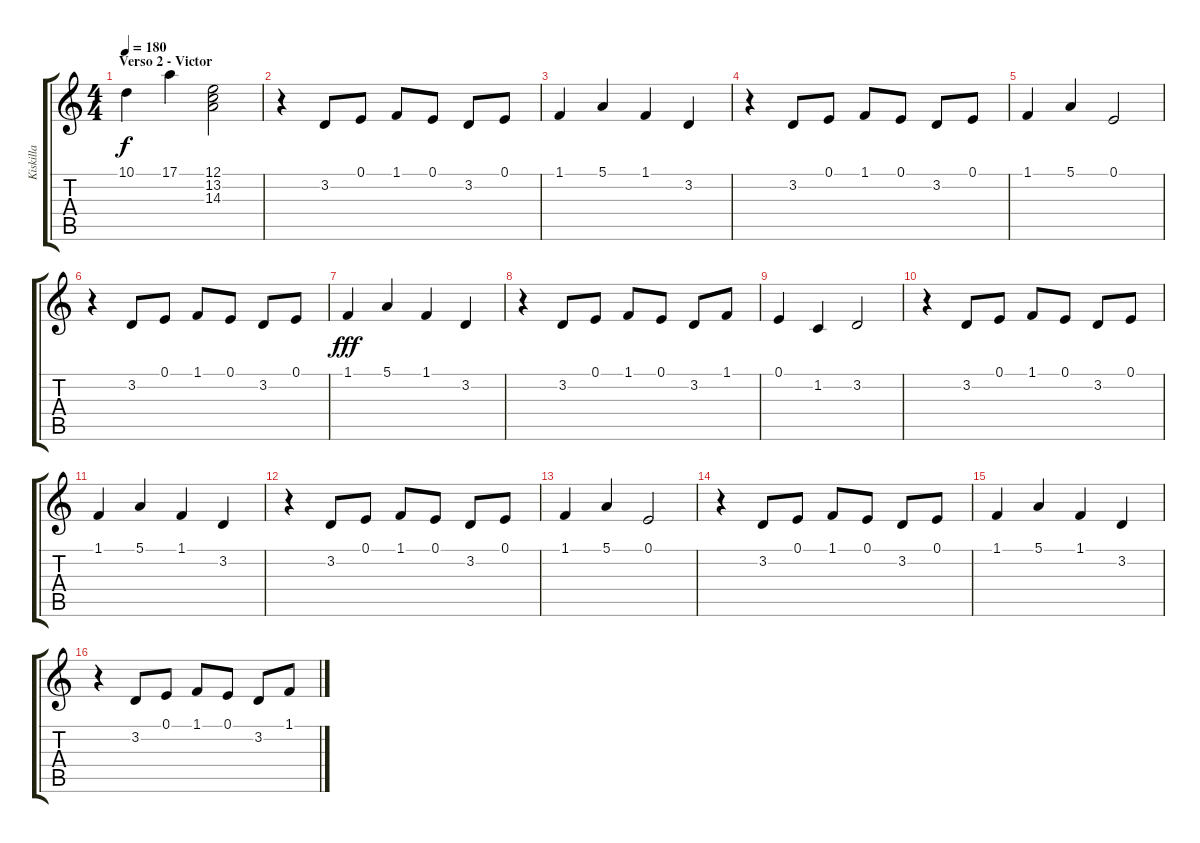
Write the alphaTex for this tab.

\track ("Kiskilla" "Kiskilla") {instrument acousticgrandpiano}
\staff {score tabs}
\tuning (E4 B3 G3 D3 A2 E2) {hide}
\ts (4 4)
\section ("" "Verso 2 - Victor")
\tempo 180
\clef g2
\ks c
10.1.4{dy f} 17.1.4 (12.1 13.2 14.3).2 |
r.4{volume 14} 3.2.8 0.1.8 1.1.8 0.1.8 3.2.8 0.1.8 |
1.1.4 5.1.4 1.1.4 3.2.4 |
r.4 3.2.8 0.1.8 1.1.8 0.1.8 3.2.8 0.1.8 |
1.1.4 5.1.4 0.1.2 |
r.4 3.2.8 0.1.8 1.1.8 0.1.8 3.2.8 0.1.8 |
1.1.4{dy fff} 5.1.4 1.1.4 3.2.4 |
r.4 3.2.8 0.1.8 1.1.8 0.1.8 3.2.8 1.1.8 |
0.1.4 1.2.4 3.2.2 |
r.4 3.2.8 0.1.8 1.1.8 0.1.8 3.2.8 0.1.8 |
1.1.4 5.1.4 1.1.4 3.2.4 |
r.4 3.2.8 0.1.8 1.1.8 0.1.8 3.2.8 0.1.8 |
1.1.4 5.1.4 0.1.2 |
r.4 3.2.8 0.1.8 1.1.8 0.1.8 3.2.8 0.1.8 |
1.1.4 5.1.4 1.1.4 3.2.4 |
r.4 3.2.8 0.1.8 1.1.8 0.1.8 3.2.8 1.1.8
